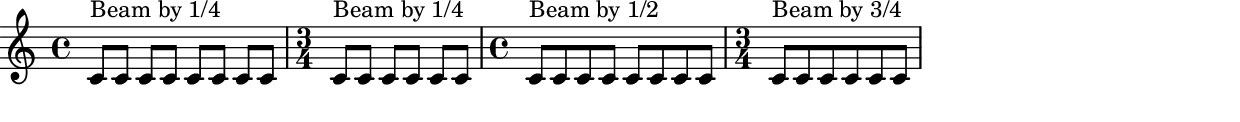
%% Generated by lilypond-book
%% Options: [exampleindent=10.16\mm,indent=0\mm,line-width=160\mm,paper-height=845.047\pt,paper-width=597.508\pt,papersize='(cons (* 597.508 pt) (* 845.047 pt))]
\include "lilypond-book-preamble.ly"


% ****************************************************************
% Start cut-&-pastable-section
% ****************************************************************

#(ly:set-option 'eps-box-padding 3.000000)



\paper {
  #(set-paper-size '(cons (* 597.508 pt) (* 845.047 pt)))
  indent = 0\mm
  line-width = 160\mm
  % offset the left padding, also add 1mm as lilypond creates cropped
  % images with a little space on the right
  line-width = #(- line-width (* mm  3.000000) (* mm 1))
}

\layout {
  
}




% ****************************************************************
% ly snippet:
% ****************************************************************
\sourcefilename "/lilypond-2.27.0/input/regression/multiple-time-sig-settings.ly"
\sourcefileline 0
\version "2.19.40"

\header {
  texidoc = "
Multiple overrides to the default time signature settings can be
added.  In this example, notes should be beamed as indicated
by the markups.
"
}

\new Staff{
  \relative c' {
    \overrideTimeSignatureSettings
      #'(4 . 4)  % time signature fraction
      #'(1 . 4)  % base moment fraction
      1,1,1,1        % beatStructure
      #'()       % beamExceptions
    \overrideTimeSignatureSettings
      #'(3 . 4)  % time signature fraction
      #'(1 . 4)  % base moment fraction
      1,1,1        % beatStructure
      #'()       % beamExceptions
    \time 4/4
    c8^\markup {"Beam by 1/4"} c c c c c c c |
    \time 3/4
    c8^\markup {"Beam by 1/4"} c c c c c |
    \revertTimeSignatureSettings #'(4 . 4)
    \revertTimeSignatureSettings #'(3 . 4)
    \time 4/4
    c8^\markup {"Beam by 1/2"} c c c c c c c |
    \time 3/4
    c8^\markup {"Beam by 3/4"} c c c c c |
  }
}



% ****************************************************************
% end ly snippet
% ****************************************************************
